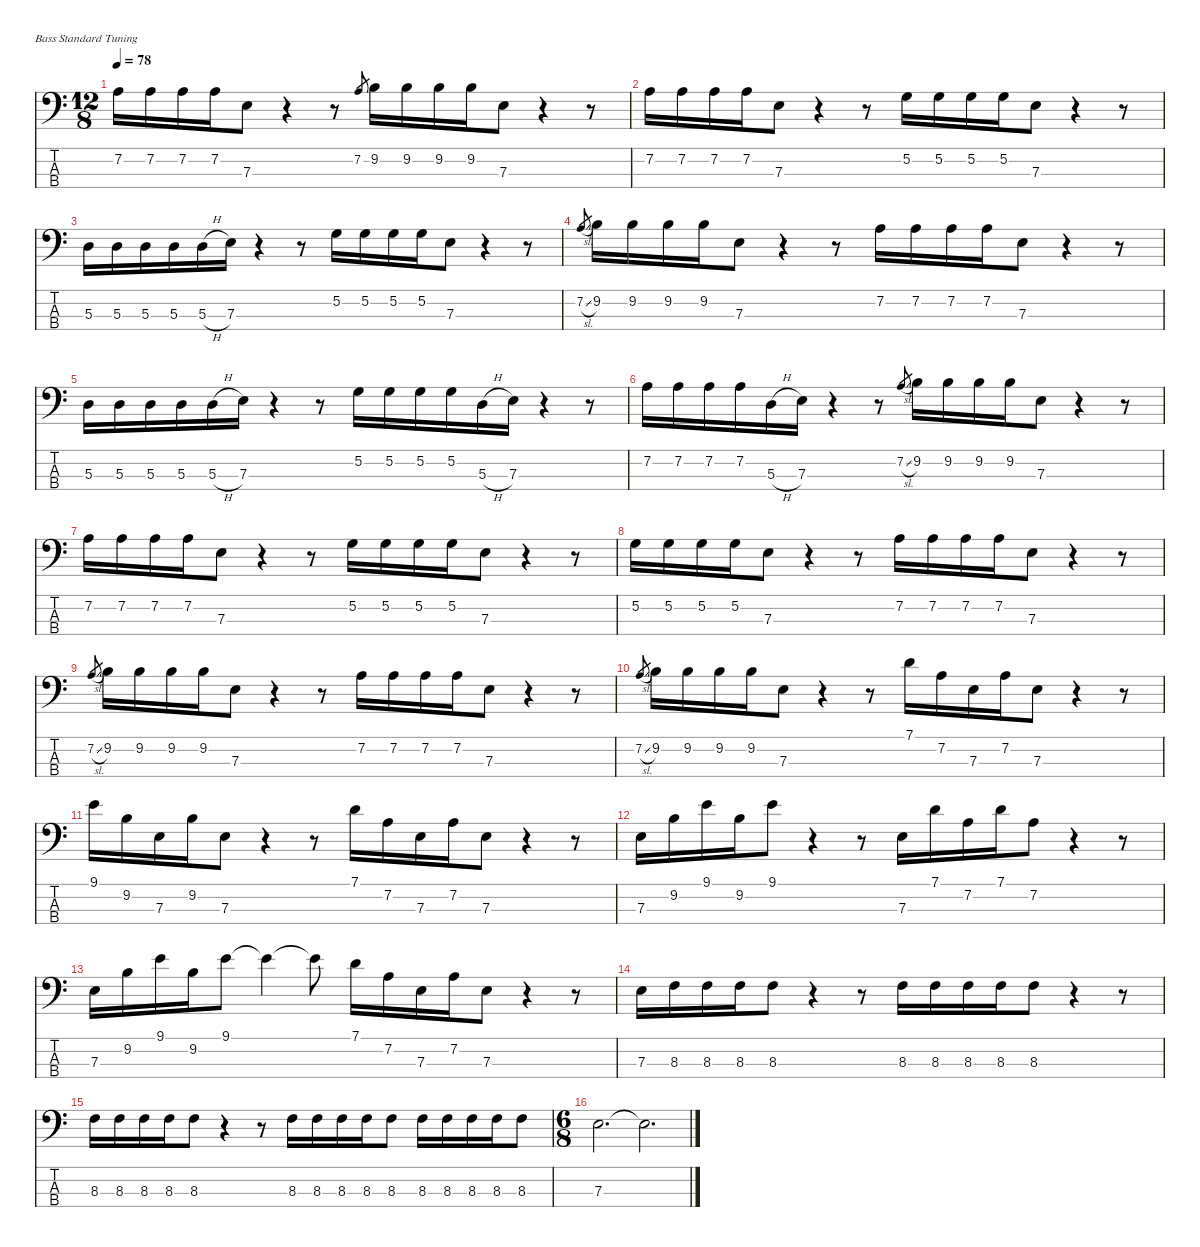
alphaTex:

\defaultSystemsLayout 4
\hideDynamics
\bracketExtendMode nobrackets
\singleTrackTrackNamePolicy hidden
\multiTrackTrackNamePolicy hidden
\firstSystemTrackNameMode fullname
\firstSystemTrackNameOrientation horizontal
\otherSystemsTrackNameOrientation horizontal
\track ("Bass " "el.bs.") {instrument electricbassfinger}
\staff {score tabs}
\tuning (G2 D2 A1 E1)
\ts (12 8)
\tempo 78
\clef f4
\ks c
7.2.16{dy f beam Down} 7.2.16{beam Down} 7.2.16{beam Down} 7.2.16{beam Down} 7.3.8{beam Down} r.4{beam Down} r.8{beam Down} 7.2.8{gr dy mf beam Up} 9.2.16{dy f beam Down} 9.2.16{beam Down} 9.2.16{beam Down} 9.2.16{beam Down} 7.3.8{beam Down} r.4{beam Down} r.8{beam Down} |
7.2.16{beam Down} 7.2.16{beam Down} 7.2.16{beam Down} 7.2.16{beam Down} 7.3.8{beam Down} r.4{beam Down} r.8{beam Down} 5.2.16{beam Down} 5.2.16{beam Down} 5.2.16{beam Down} 5.2.16{beam Down} 7.3.8{beam Down} r.4{beam Down} r.8{beam Down} |
5.3.16{beam Down} 5.3.16{beam Down} 5.3.16{beam Down} 5.3.16{beam Down} 5.3{h}.16{beam Down} 7.3.16{beam Down} r.4{beam Down} r.8{beam Down} 5.2.16{beam Down} 5.2.16{beam Down} 5.2.16{beam Down} 5.2.16{beam Down} 7.3.8{beam Down} r.4{beam Down} r.8{beam Down} |
7.2{sl}.8{gr dy mf beam Up} 9.2.16{dy f beam Down} 9.2.16{beam Down} 9.2.16{beam Down} 9.2.16{beam Down} 7.3.8{beam Down} r.4{beam Down} r.8{beam Down} 7.2.16{beam Down} 7.2.16{beam Down} 7.2.16{beam Down} 7.2.16{beam Down} 7.3.8{beam Down} r.4{beam Down} r.8{beam Down} |
5.3.16{beam Down} 5.3.16{beam Down} 5.3.16{beam Down} 5.3.16{beam Down} 5.3{h}.16{beam Down} 7.3.16{beam Down} r.4{beam Down} r.8{beam Down} 5.2.16{beam Down} 5.2.16{beam Down} 5.2.16{beam Down} 5.2.16{beam Down} 5.3{h}.16{beam Down} 7.3.16{beam Down} r.4{beam Down} r.8{beam Down} |
7.2.16{beam Down} 7.2.16{beam Down} 7.2.16{beam Down} 7.2.16{beam Down} 5.3{h}.16{beam Down} 7.3.16{beam Down} r.4{beam Down} r.8{beam Down} 7.2{sl}.8{gr dy mf beam Up} 9.2.16{dy f beam Down} 9.2.16{beam Down} 9.2.16{beam Down} 9.2.16{beam Down} 7.3.8{beam Down} r.4{beam Down} r.8{beam Down} |
7.2.16{beam Down} 7.2.16{beam Down} 7.2.16{beam Down} 7.2.16{beam Down} 7.3.8{beam Down} r.4{beam Down} r.8{beam Down} 5.2.16{beam Down} 5.2.16{beam Down} 5.2.16{beam Down} 5.2.16{beam Down} 7.3.8{beam Down} r.4{beam Down} r.8{beam Down} |
5.2.16{beam Down} 5.2.16{beam Down} 5.2.16{beam Down} 5.2.16{beam Down} 7.3.8{beam Down} r.4{beam Down} r.8{beam Down} 7.2.16{beam Down} 7.2.16{beam Down} 7.2.16{beam Down} 7.2.16{beam Down} 7.3.8{beam Down} r.4{beam Down} r.8{beam Down} |
7.2{sl}.8{gr dy mf beam Up} 9.2.16{dy f beam Down} 9.2.16{beam Down} 9.2.16{beam Down} 9.2.16{beam Down} 7.3.8{beam Down} r.4{beam Down} r.8{beam Down} 7.2.16{beam Down} 7.2.16{beam Down} 7.2.16{beam Down} 7.2.16{beam Down} 7.3.8{beam Down} r.4{beam Down} r.8{beam Down} |
7.2{sl}.8{gr dy mf beam Up} 9.2.16{dy f beam Down} 9.2.16{beam Down} 9.2.16{beam Down} 9.2.16{beam Down} 7.3.8{beam Down} r.4{beam Down} r.8{beam Down} 7.1.16{beam Down} 7.2.16{beam Down} 7.3.16{beam Down} 7.2.16{beam Down} 7.3.8{beam Down} r.4{beam Down} r.8{beam Down} |
9.1.16{beam Down} 9.2.16{beam Down} 7.3.16{beam Down} 9.2.16{beam Down} 7.3.8{beam Down} r.4{beam Down} r.8{beam Down} 7.1.16{beam Down} 7.2.16{beam Down} 7.3.16{beam Down} 7.2.16{beam Down} 7.3.8{beam Down} r.4{beam Down} r.8{beam Down} |
7.3.16{beam Down} 9.2.16{beam Down} 9.1.16{beam Down} 9.2.16{beam Down} 9.1.8{beam Down} r.4{beam Down} r.8{beam Down} 7.3.16{beam Down} 7.1.16{beam Down} 7.2.16{beam Down} 7.1.16{beam Down} 7.2.8{beam Down} r.4{beam Down} r.8{beam Down} |
7.3.16{beam Down} 9.2.16{beam Down} 9.1.16{beam Down} 9.2.16{beam Down} 9.1.8{beam Down} 9.1{t}.4{beam Down} 9.1{t}.8{beam Down} 7.1.16{beam Down} 7.2.16{beam Down} 7.3.16{beam Down} 7.2.16{beam Down} 7.3.8{beam Down} r.4{beam Down} r.8{beam Down} |
7.3.16{beam Down} 8.3.16{beam Down} 8.3.16{beam Down} 8.3.16{beam Down} 8.3.8{beam Down} r.4{beam Down} r.8{beam Down} 8.3.16{beam Down} 8.3.16{beam Down} 8.3.16{beam Down} 8.3.16{beam Down} 8.3.8{beam Down} r.4{beam Down} r.8{beam Down} |
8.3.16{beam Down} 8.3.16{beam Down} 8.3.16{beam Down} 8.3.16{beam Down} 8.3.8{beam Down} r.4{beam Down} r.8{beam Down} 8.3.16{beam Down} 8.3.16{beam Down} 8.3.16{beam Down} 8.3.16{beam Down} 8.3.8{beam Down} 8.3.16{beam Down} 8.3.16{beam Down} 8.3.16{beam Down} 8.3.16{beam Down} 8.3.8{beam Down} |
\ts (6 8)
7.3.2{d beam Down} 7.3{t}.2{d beam Down}
